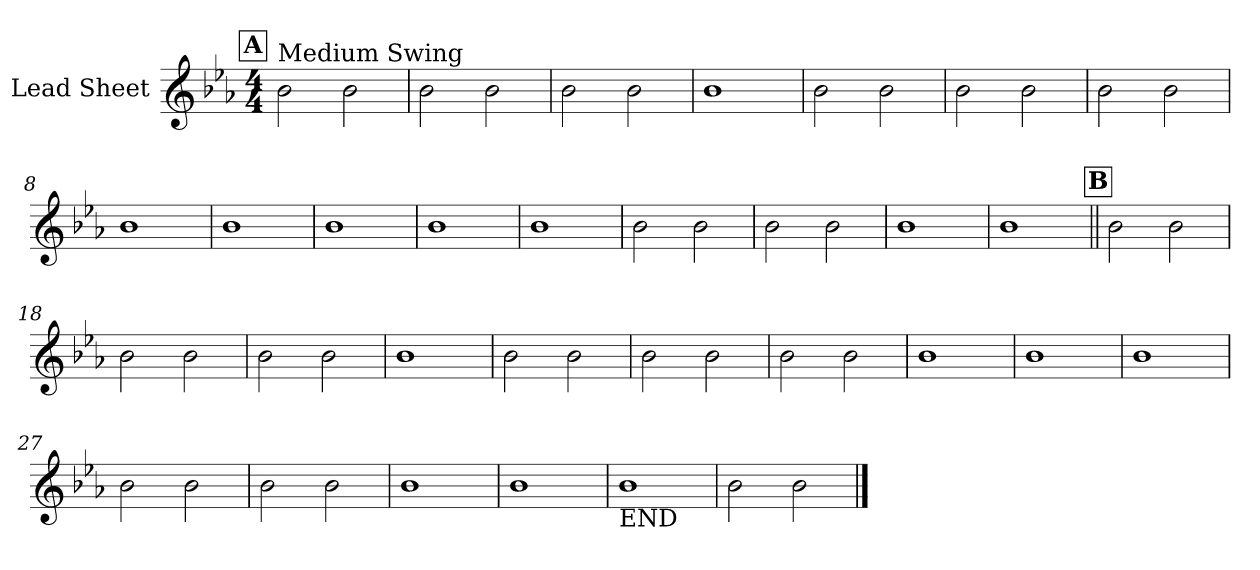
**kern
*part1
*staff1
*I"Lead Sheet
*clefG2
*k[b-e-a-]
*E-:
*M4/4
!!LO:REH:place=s1:a:fs=14:t=A
=1
!LO:TX:a:t=Medium Swing
2b-\
2b-\
=2
2b-\
2b-\
=3
2b-\
2b-\
=4
1b-
!!LO:LB:g=z
=5
2b-\
2b-\
=6
2b-\
2b-\
=7
2b-\
2b-\
=8
1b-
!!LO:LB:g=z
=9
1b-
=10
1b-
=11
1b-
=12
1b-
!!LO:LB:g=z
=13
2b-\
2b-\
=14
2b-\
2b-\
=15
1b-
=16
1b-
!!LO:LB:g=z
!!LO:REH:place=s1:a:fs=14:t=B
=17||
2b-\
2b-\
=18
2b-\
2b-\
=19
2b-\
2b-\
=20
1b-
!!LO:LB:g=z
=21
2b-\
2b-\
=22
2b-\
2b-\
=23
2b-\
2b-\
=24
1b-
!!LO:LB:g=z
=25
1b-
=26
1b-
=27
2b-\
2b-\
=28
2b-\
2b-\
!!LO:LB:g=z
=29
1b-
=30
1b-
=31
!LO:TX:b:t=END
1b-
=32
2b-\
2b-\
==
*-
